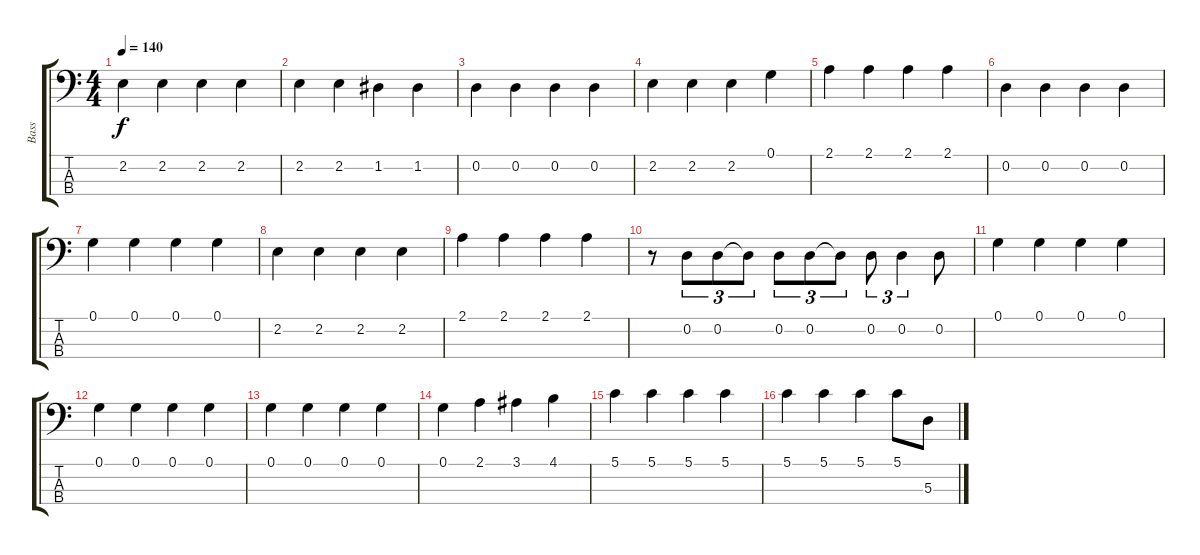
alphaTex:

\track ("Bass" "Bass") {instrument fretlessbass}
\staff {score tabs}
\tuning (G2 D2 A1 E1) {hide}
\ts (4 4)
\tempo 140
\clef f4
\ks c
2.2.4{dy f} 2.2.4 2.2.4 2.2.4 |
2.2.4 2.2.4 1.2.4 1.2.4 |
0.2.4 0.2.4 0.2.4 0.2.4 |
2.2.4 2.2.4 2.2.4 0.1.4 |
2.1.4 2.1.4 2.1.4 2.1.4 |
0.2.4 0.2.4 0.2.4 0.2.4 |
0.1.4 0.1.4 0.1.4 0.1.4 |
2.2.4 2.2.4 2.2.4 2.2.4 |
2.1.4 2.1.4 2.1.4 2.1.4 |
r.8 0.2.8{tu (3 2)} 0.2.8{tu (3 2)} 0.2{t}.8{tu (3 2)} 0.2.8{tu (3 2)} 0.2.8{tu (3 2)} 0.2{t}.8{tu (3 2)} 0.2.8{tu (3 2)} 0.2.4{tu (3 2)} 0.2.8 |
0.1.4 0.1.4 0.1.4 0.1.4 |
0.1.4 0.1.4 0.1.4 0.1.4 |
0.1.4 0.1.4 0.1.4 0.1.4 |
0.1.4 2.1.4 3.1.4 4.1.4 |
5.1.4 5.1.4 5.1.4 5.1.4 |
5.1.4 5.1.4 5.1.4 5.1.8 5.3.8
